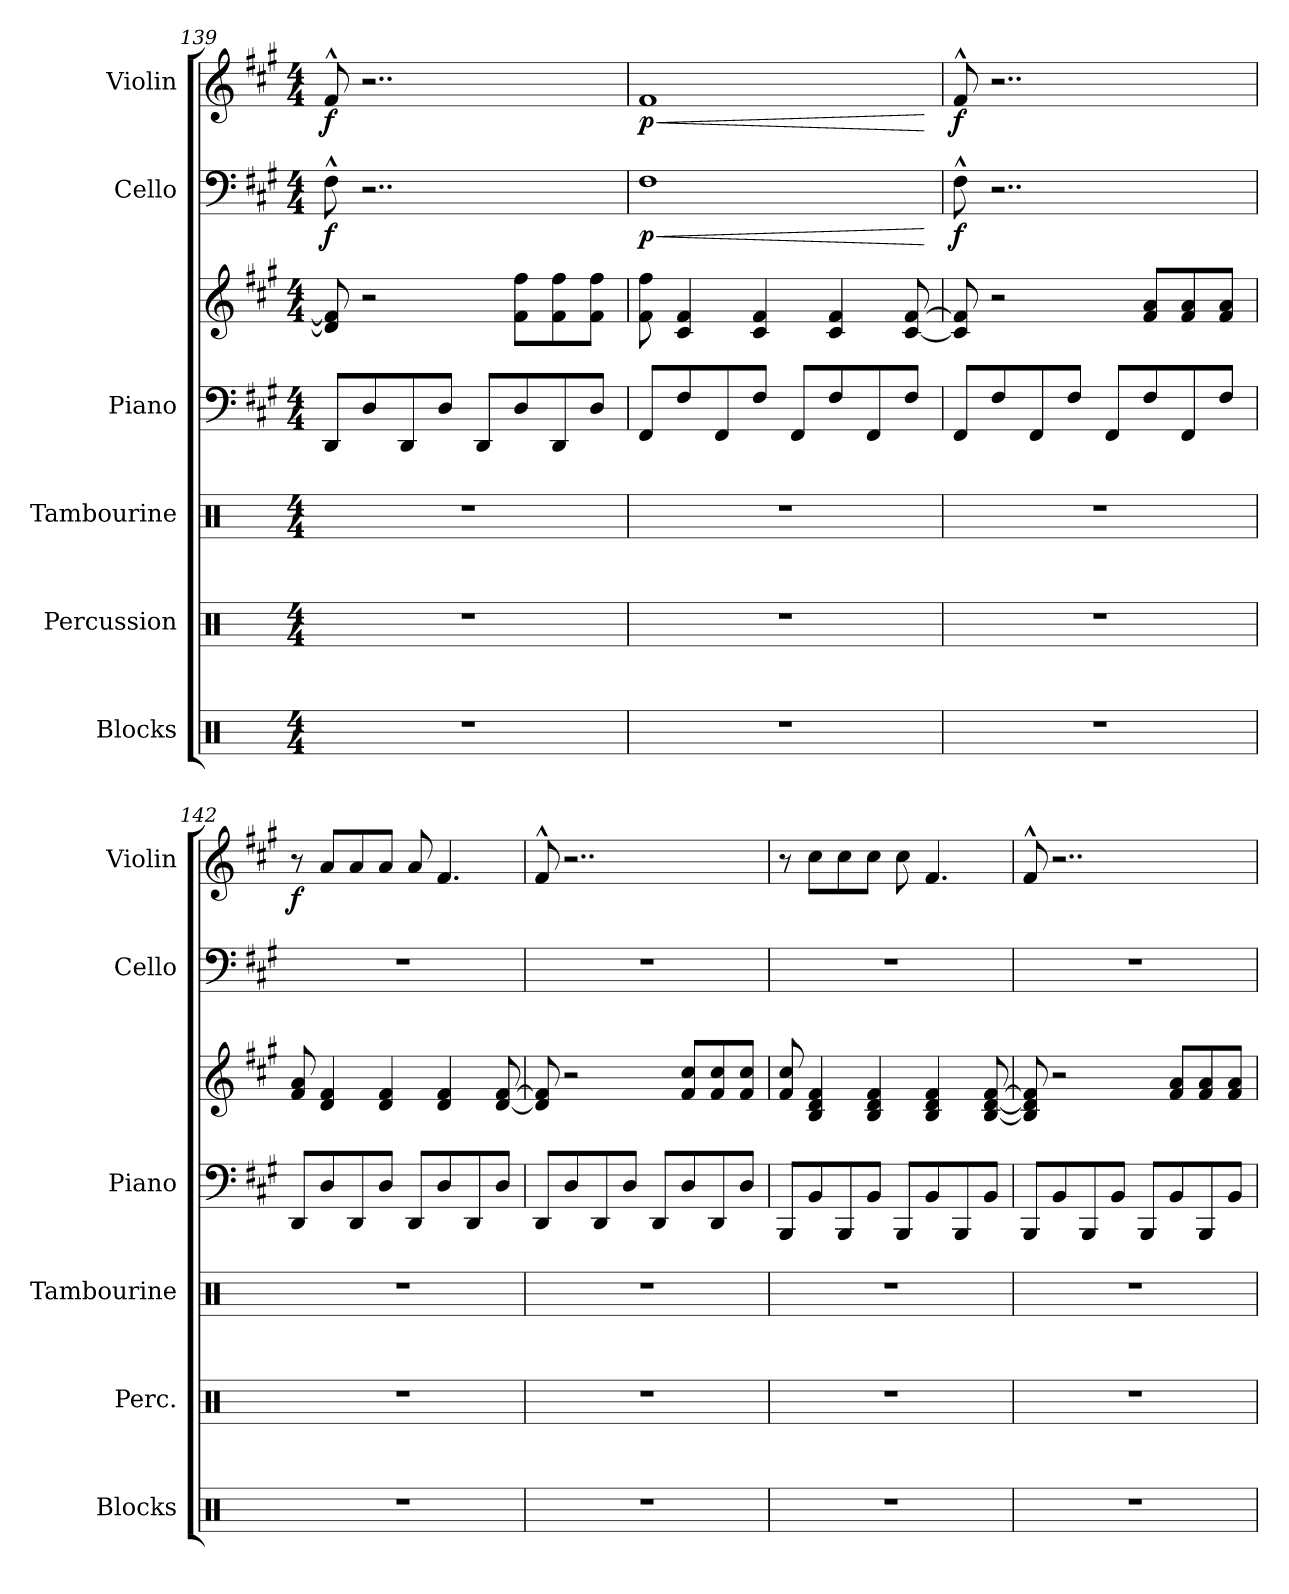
**kern	**kern	**kern	**kern	**kern	**kern	**dynam	**kern	**dynam
*part6	*part5	*part4	*part3	*part3	*part2	*part2	*part1	*part1
*staff7	*staff6	*staff5	*staff4	*staff3	*staff2	*staff2	*staff1	*staff1
*I"Blocks	*I"Percussion	*I"Tambourine	*I"Piano	*	*I"Cello	*	*I"Violin	*
*I'Blocks	*I'Perc.	*I'Tambourine	*I'Piano	*	*I'Cello	*	*I'Violin	*
*clefX	*clefX	*clefX	*clefF4	*clefG2	*clefF4	*	*clefG2	*
*k[]	*k[]	*k[]	*k[f#c#g#]	*k[f#c#g#]	*k[f#c#g#]	*	*k[f#c#g#]	*
*M4/4	*M4/4	*M4/4	*M4/4	*M4/4	*M4/4	*	*M4/4	*
=139	=139	=139	=139	=139	=139	=139	=139	=139
!	!	!	!	!	!	!LO:DY:b	!	!LO:DY:b
1r	1r	1r	8DD/L	8d/] 8f#/]	8F#^^\	f	8f#^^/	f
.	.	.	8D/	2r	2..r	.	2..r	.
.	.	.	8DD/	.	.	.	.	.
.	.	.	8D/J	.	.	.	.	.
.	.	.	8DD/L	.	.	.	.	.
.	.	.	8D/	8f#\ 8ff#\L	.	.	.	.
.	.	.	8DD/	8f#\ 8ff#\	.	.	.	.
.	.	.	8D/J	8f#\ 8ff#\J	.	.	.	.
=140	=140	=140	=140	=140	=140	=140	=140	=140
!	!	!	!	!	!	!LO:HP:b	!	!LO:HP:b
!	!	!	!	!	!	!LO:DY:n=1:b	!	!LO:DY:n=1:b
1r	1r	1r	8FF#/L	8f#\ 8ff#\	1F#	< p	1f#	< p
.	.	.	8F#/	4c#/ 4f#/	.	.	.	.
.	.	.	8FF#/	.	.	.	.	.
.	.	.	8F#/J	4c#/ 4f#/	.	.	.	.
.	.	.	8FF#/L	.	.	.	.	.
.	.	.	8F#/	4c#/ 4f#/	.	.	.	.
.	.	.	8FF#/	.	.	.	.	.
.	.	.	8F#/J	[8c#/ [8f#/	.	.	.	.
.	.	.	.	.	.	[	.	[
=141	=141	=141	=141	=141	=141	=141	=141	=141
!	!	!	!	!	!	!LO:DY:b	!	!LO:DY:b
1r	1r	1r	8FF#/L	8c#/] 8f#/]	8F#^^\	f	8f#^^/	f
.	.	.	8F#/	2r	2..r	.	2..r	.
.	.	.	8FF#/	.	.	.	.	.
.	.	.	8F#/J	.	.	.	.	.
.	.	.	8FF#/L	.	.	.	.	.
.	.	.	8F#/	8f#/ 8a/L	.	.	.	.
.	.	.	8FF#/	8f#/ 8a/	.	.	.	.
.	.	.	8F#/J	8f#/ 8a/J	.	.	.	.
!!LO:LB:g=z
=142	=142	=142	=142	=142	=142	=142	=142	=142
!	!	!	!	!	!	!	!	!LO:DY:b
1r	1r	1r	8DD/L	8f#/ 8a/	1r	.	8r	f
.	.	.	8D/	4d/ 4f#/	.	.	8a/L	.
.	.	.	8DD/	.	.	.	8a/	.
.	.	.	8D/J	4d/ 4f#/	.	.	8a/J	.
.	.	.	8DD/L	.	.	.	8a/	.
.	.	.	8D/	4d/ 4f#/	.	.	4.f#/	.
.	.	.	8DD/	.	.	.	.	.
.	.	.	8D/J	[8d/ [8f#/	.	.	.	.
=143	=143	=143	=143	=143	=143	=143	=143	=143
1r	1r	1r	8DD/L	8d/] 8f#/]	1r	.	8f#^^/	.
.	.	.	8D/	2r	.	.	2..r	.
.	.	.	8DD/	.	.	.	.	.
.	.	.	8D/J	.	.	.	.	.
.	.	.	8DD/L	.	.	.	.	.
.	.	.	8D/	8f#/ 8cc#/L	.	.	.	.
.	.	.	8DD/	8f#/ 8cc#/	.	.	.	.
.	.	.	8D/J	8f#/ 8cc#/J	.	.	.	.
=144	=144	=144	=144	=144	=144	=144	=144	=144
1r	1r	1r	8BBB/L	8f#/ 8cc#/	1r	.	8r	.
.	.	.	8BB/	4B/ 4d/ 4f#/	.	.	8cc#\L	.
.	.	.	8BBB/	.	.	.	8cc#\	.
.	.	.	8BB/J	4B/ 4d/ 4f#/	.	.	8cc#\J	.
.	.	.	8BBB/L	.	.	.	8cc#\	.
.	.	.	8BB/	4B/ 4d/ 4f#/	.	.	4.f#/	.
.	.	.	8BBB/	.	.	.	.	.
.	.	.	8BB/J	[8B/ [8d/ [8f#/	.	.	.	.
=145	=145	=145	=145	=145	=145	=145	=145	=145
1r	1r	1r	8BBB/L	8B/] 8d/] 8f#/]	1r	.	8f#^^/	.
.	.	.	8BB/	2r	.	.	2..r	.
.	.	.	8BBB/	.	.	.	.	.
.	.	.	8BB/J	.	.	.	.	.
.	.	.	8BBB/L	.	.	.	.	.
.	.	.	8BB/	8f#/ 8a/L	.	.	.	.
.	.	.	8BBB/	8f#/ 8a/	.	.	.	.
.	.	.	8BB/J	8f#/ 8a/J	.	.	.	.
=	=	=	=	=	=	=	=	=
*-	*-	*-	*-	*-	*-	*-	*-	*-
